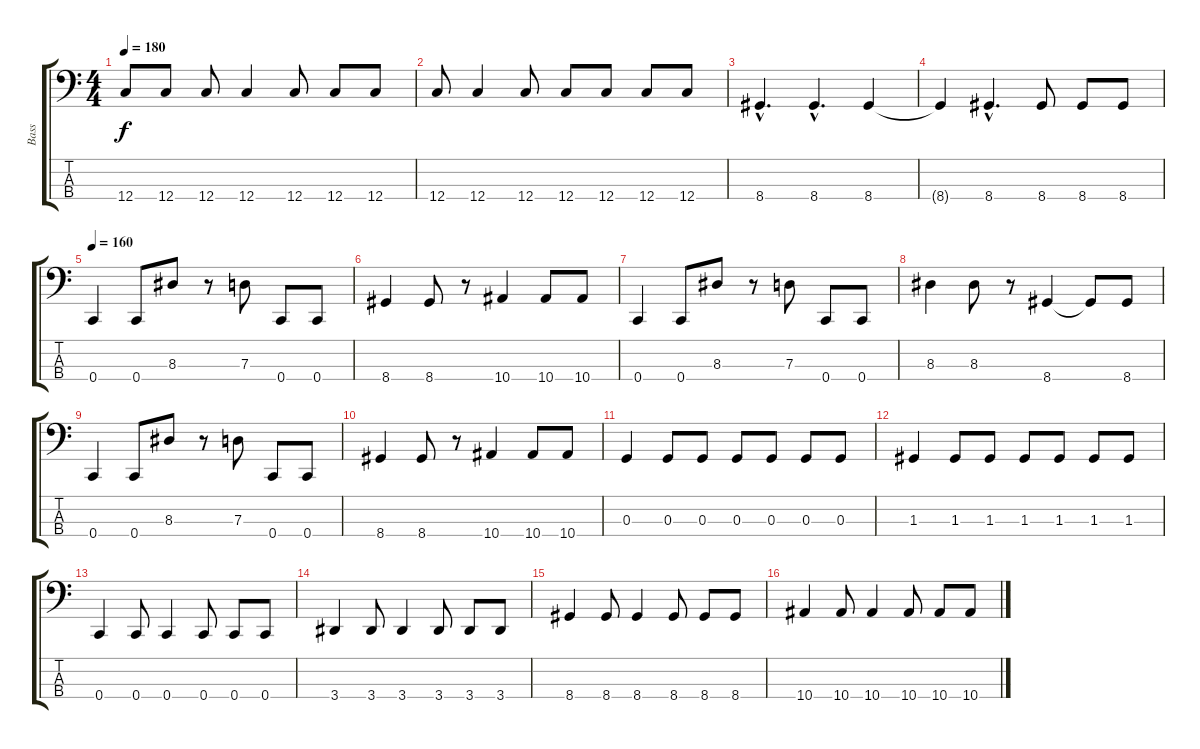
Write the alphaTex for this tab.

\track ("Bass" "Bass") {instrument electricbasspick}
\staff {score tabs}
\tuning (F2 C2 G1 C1) {hide}
\ts (4 4)
\tempo 180
\clef f4
\ks c
12.4.8{dy f} 12.4.8 12.4.8 12.4.4 12.4.8 12.4.8 12.4.8 |
12.4.8 12.4.4 12.4.8 12.4.8 12.4.8 12.4.8 12.4.8 |
8.4{hac}.4{d} 8.4{hac}.4{d} 8.4.4 |
8.4{t}.4 8.4{hac}.4{d} 8.4.8 8.4.8 8.4.8 |
\section ("" "")
\tempo 160
0.4.4 0.4.8 8.3.8 r.8 7.3.8 0.4.8 0.4.8 |
8.4.4 8.4.8 r.8 10.4.4 10.4.8 10.4.8 |
0.4.4 0.4.8 8.3.8 r.8 7.3.8 0.4.8 0.4.8 |
8.3.4 8.3.8 r.8 8.4.4 8.4{t}.8 8.4.8 |
0.4.4 0.4.8 8.3.8 r.8 7.3.8 0.4.8 0.4.8 |
8.4.4 8.4.8 r.8 10.4.4 10.4.8 10.4.8 |
0.3.4 0.3.8 0.3.8 0.3.8 0.3.8 0.3.8 0.3.8 |
1.3.4 1.3.8 1.3.8 1.3.8 1.3.8 1.3.8 1.3.8 |
\section ("" "")
0.4.4 0.4.8 0.4.4 0.4.8 0.4.8 0.4.8 |
3.4.4 3.4.8 3.4.4 3.4.8 3.4.8 3.4.8 |
8.4.4 8.4.8 8.4.4 8.4.8 8.4.8 8.4.8 |
10.4.4 10.4.8 10.4.4 10.4.8 10.4.8 10.4.8
